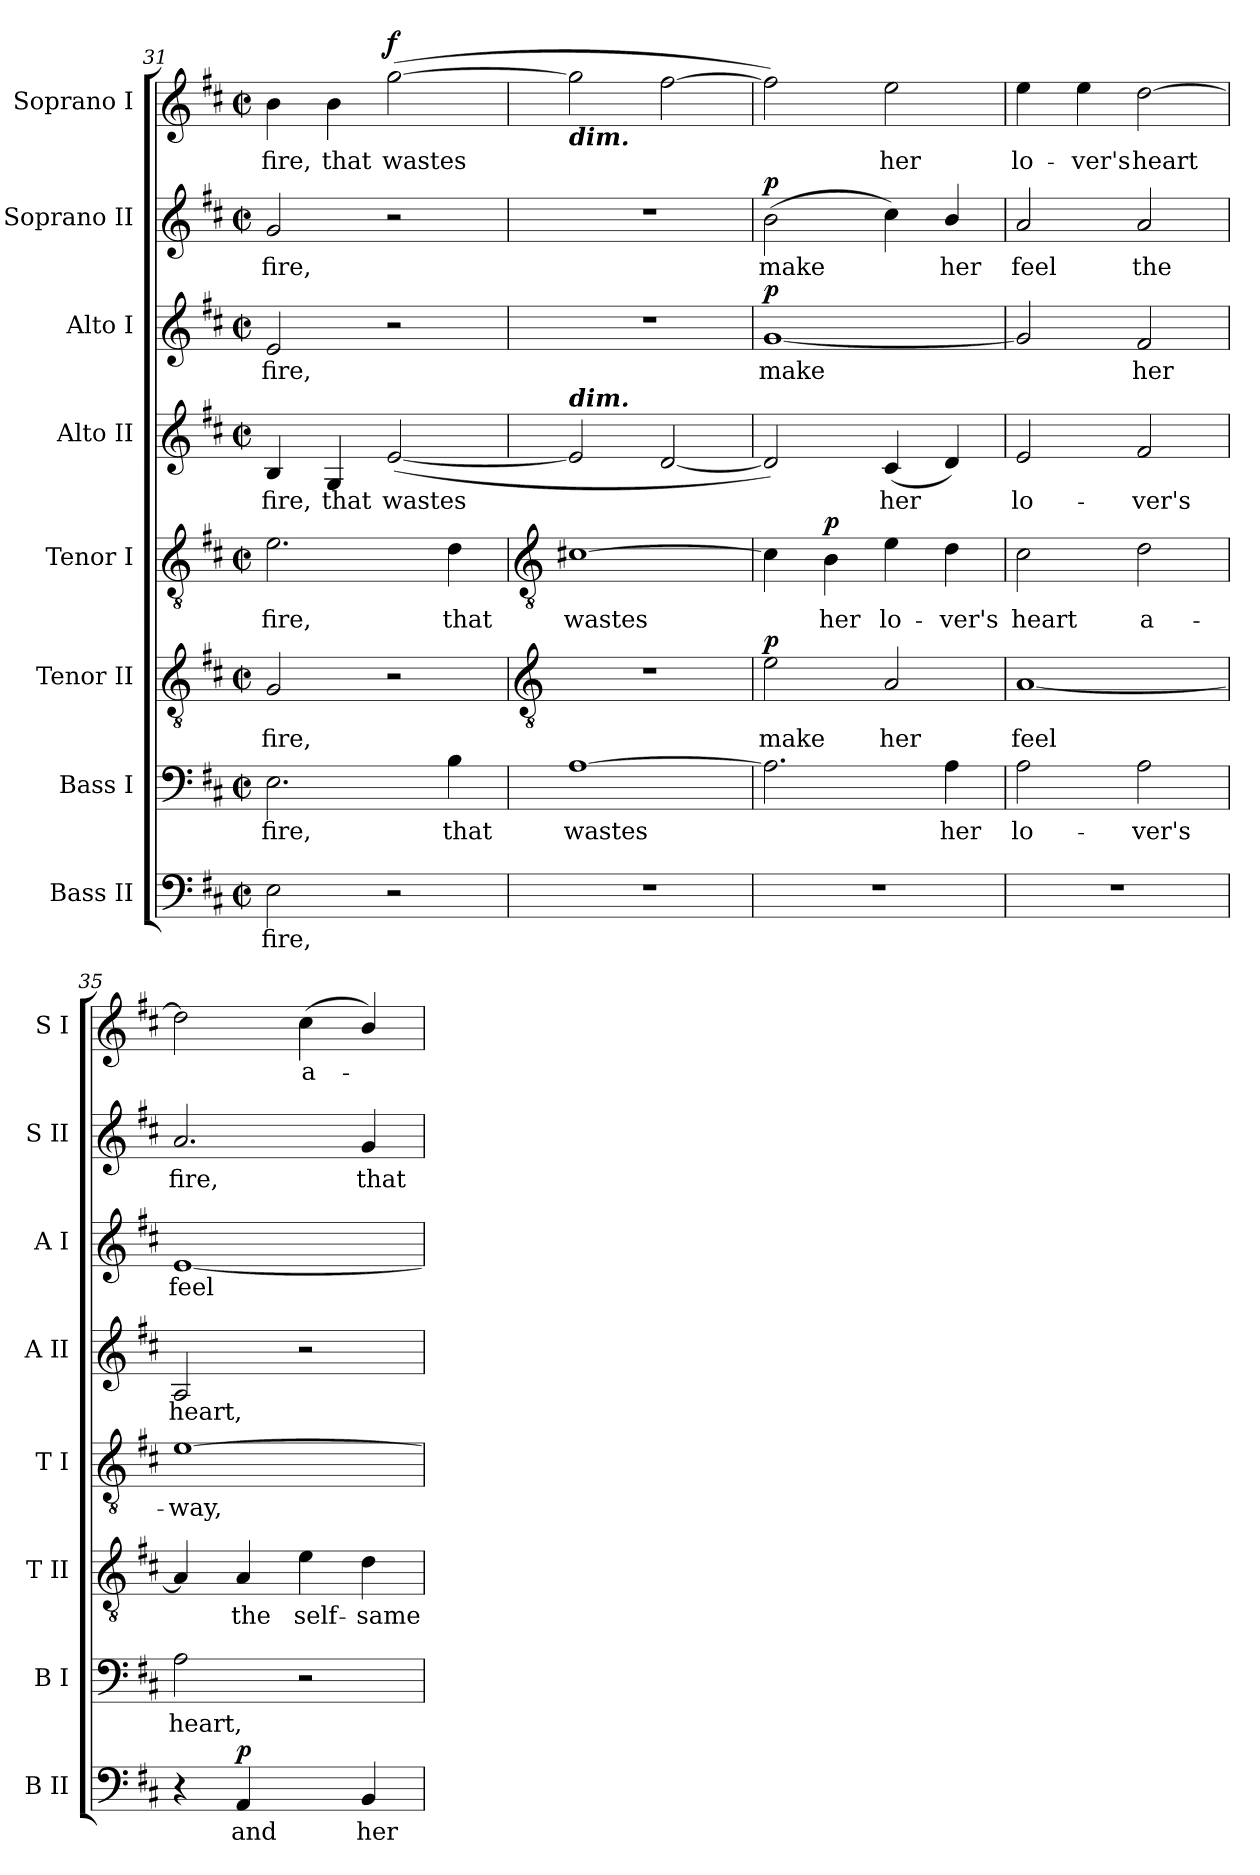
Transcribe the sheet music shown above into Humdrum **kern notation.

**kern	**text	**dynam	**kern	**text	**kern	**text	**dynam	**kern	**text	**dynam	**kern	**text	**kern	**text	**dynam	**kern	**text	**dynam	**kern	**text	**dynam
*part8	*part8	*part8	*part7	*part7	*part6	*part6	*part6	*part5	*part5	*part5	*part4	*part4	*part3	*part3	*part3	*part2	*part2	*part2	*part1	*part1	*part1
*staff8	*staff8	*staff8	*staff7	*staff7	*staff6	*staff6	*staff6	*staff5	*staff5	*staff5	*staff4	*staff4	*staff3	*staff3	*staff3	*staff2	*staff2	*staff2	*staff1	*staff1	*staff1
*I"Bass II	*	*	*I"Bass I	*	*I"Tenor II	*	*	*I"Tenor I	*	*	*I"Alto II	*	*I"Alto I	*	*	*I"Soprano II	*	*	*I"Soprano I	*	*
*I'B II	*	*	*I'B I	*	*I'T II	*	*	*I'T I	*	*	*I'A II	*	*I'A I	*	*	*I'S II	*	*	*I'S I	*	*
*clefF4	*	*	*clefF4	*	*clefGv2	*	*	*clefGv2	*	*	*clefG2	*	*clefG2	*	*	*clefG2	*	*	*clefG2	*	*
*k[f#c#]	*	*	*k[f#c#]	*	*k[f#c#]	*	*	*k[f#c#]	*	*	*k[f#c#]	*	*k[f#c#]	*	*	*k[f#c#]	*	*	*k[f#c#]	*	*
*D:	*	*	*D:	*	*D:	*	*	*D:	*	*	*D:	*	*D:	*	*	*D:	*	*	*D:	*	*
*M2/2	*	*	*M2/2	*	*M2/2	*	*	*M2/2	*	*	*M2/2	*	*M2/2	*	*	*M2/2	*	*	*M2/2	*	*
*met(c|)	*	*	*met(c|)	*	*met(c|)	*	*	*met(c|)	*	*	*met(c|)	*	*met(c|)	*	*	*met(c|)	*	*	*met(c|)	*	*
=31	=31	=31	=31	=31	=31	=31	=31	=31	=31	=31	=31	=31	=31	=31	=31	=31	=31	=31	=31	=31	=31
!	!LO:LY:b	!	!	!LO:LY:b	!	!LO:LY:b	!	!	!LO:LY:b	!	!	!LO:LY:b	!	!LO:LY:b	!	!	!LO:LY:b	!	!	!LO:LY:b	!
2E	fire,	.	2.E	fire,	2G	fire,	.	2.e	fire,	.	4B	fire,	2e	fire,	.	2g	fire,	.	4b	fire,	.
!	!	!	!	!	!	!	!	!	!	!	!	!LO:LY:b	!	!	!	!	!	!	!	!LO:LY:b	!
.	.	.	.	.	.	.	.	.	.	.	4G	that	.	.	.	.	.	.	4b	that	.
!	!	!	!	!	!	!	!	!	!	!	!	!LO:LY:b	!	!	!	!	!	!	!	!LO:LY:b	!LO:DY:b
2r	.	.	.	.	2r	.	.	.	.	.	(<[2e	wastes	2r	.	.	2r	.	.	(>[2gg	wastes	f
!	!	!	!	!LO:LY:b	!	!	!	!	!LO:LY:b	!	!	!	!	!	!	!	!	!	!	!	!
.	.	.	4B	that	.	.	.	4d	that	.	.	.	.	.	.	.	.	.	.	.	.
!!LO:LB:g=z
=32	=32	=32	=32	=32	=32	=32	=32	=32	=32	=32	=32	=32	=32	=32	=32	=32	=32	=32	=32	=32	=32
*	*	*	*	*	*clefGv2	*	*	*clefGv2	*	*	*	*	*	*	*	*	*	*	*	*	*
!	!	!	!	!	!	!	!	!	!	!	!	!	!	!	!	!	!	!	!LO:TX:b:Bi:t=dim.	!	!
!	!	!	!	!	!	!	!	!	!	!	!LO:TX:a:Bi:t=dim.	!	!	!	!	!	!	!	!	!	!
!	!	!	!	!LO:LY:b	!	!	!	!	!LO:LY:b	!	!	!	!	!	!	!	!	!	!	!	!
1r	.	.	[1A	wastes	1r	.	.	[1c#X	wastes	.	2e]	.	1r	.	.	1r	.	.	2gg]	.	.
.	.	.	.	.	.	.	.	.	.	.	[2d	.	.	.	.	.	.	.	[2ff#	.	.
=33	=33	=33	=33	=33	=33	=33	=33	=33	=33	=33	=33	=33	=33	=33	=33	=33	=33	=33	=33	=33	=33
!	!	!	!	!	!	!LO:LY:b	!LO:DY:b	!	!	!	!	!	!	!LO:LY:b	!LO:DY:b	!	!LO:LY:b	!LO:DY:b	!	!	!
1r	.	.	2.A]	.	2e	make	p	4c#]	.	.	2d])	.	[1g	make	p	(>2b	make	p	2ff#])	.	.
!	!	!	!	!	!	!	!	!	!LO:LY:b	!LO:DY:b	!	!	!	!	!	!	!	!	!	!	!
.	.	.	.	.	.	.	.	4B	her	p	.	.	.	.	.	.	.	.	.	.	.
!	!	!	!	!	!	!LO:LY:b	!	!	!LO:LY:b	!	!	!LO:LY:b	!	!	!	!	!	!	!	!LO:LY:b	!
.	.	.	.	.	2A	her	.	4e	lo-	.	(<4c#	her	.	.	.	4cc#)	.	.	2ee	her	.
!	!	!	!	!LO:LY:b	!	!	!	!	!LO:LY:b	!	!	!	!	!	!	!	!LO:LY:b	!	!	!	!
.	.	.	4A	her	.	.	.	4d	-ver's	.	4d)	.	.	.	.	4b/	her	.	.	.	.
=34	=34	=34	=34	=34	=34	=34	=34	=34	=34	=34	=34	=34	=34	=34	=34	=34	=34	=34	=34	=34	=34
!	!	!	!	!LO:LY:b	!	!LO:LY:b	!	!	!LO:LY:b	!	!	!LO:LY:b	!	!	!	!	!LO:LY:b	!	!	!LO:LY:b	!
1r	.	.	2A	lo-	[1A	feel	.	2c#	heart	.	2e	lo-	2g]	.	.	2a	feel	.	4ee	lo-	.
!	!	!	!	!	!	!	!	!	!	!	!	!	!	!	!	!	!	!	!	!LO:LY:b	!
.	.	.	.	.	.	.	.	.	.	.	.	.	.	.	.	.	.	.	4ee	-ver's	.
!	!	!	!	!LO:LY:b	!	!	!	!	!LO:LY:b	!	!	!LO:LY:b	!	!LO:LY:b	!	!	!LO:LY:b	!	!	!LO:LY:b	!
.	.	.	2A	-ver's	.	.	.	2d	a-	.	2f#	-ver's	2f#	her	.	2a	the	.	[2dd	heart	.
=35	=35	=35	=35	=35	=35	=35	=35	=35	=35	=35	=35	=35	=35	=35	=35	=35	=35	=35	=35	=35	=35
!	!	!	!	!LO:LY:b	!	!	!	!	!LO:LY:b	!	!	!LO:LY:b	!	!LO:LY:b	!	!	!LO:LY:b	!	!	!	!
4r	.	.	2A	heart,	4A]	.	.	[1e	-way,	.	2A	heart,	[1e	feel	.	2.a	fire,	.	2dd]	.	.
!	!LO:LY:b	!LO:DY:b	!	!	!	!LO:LY:b	!	!	!	!	!	!	!	!	!	!	!	!	!	!	!
4AA	and	p	.	.	4A	the	.	.	.	.	.	.	.	.	.	.	.	.	.	.	.
!	!	!	!	!	!	!LO:LY:b	!	!	!	!	!	!	!	!	!	!	!	!	!	!LO:LY:b	!
4ryy	.	.	2r	.	4e	self-	.	.	.	.	2r	.	.	.	.	.	.	.	(<4cc#	a-	.
!	!LO:LY:b	!	!	!	!	!LO:LY:b	!	!	!	!	!	!	!	!	!	!	!LO:LY:b	!	!	!	!
4BB	her	.	.	.	4d	-same	.	.	.	.	.	.	.	.	.	4g	that	.	4b/)	.	.
=	=	=	=	=	=	=	=	=	=	=	=	=	=	=	=	=	=	=	=	=	=
*-	*-	*-	*-	*-	*-	*-	*-	*-	*-	*-	*-	*-	*-	*-	*-	*-	*-	*-	*-	*-	*-
